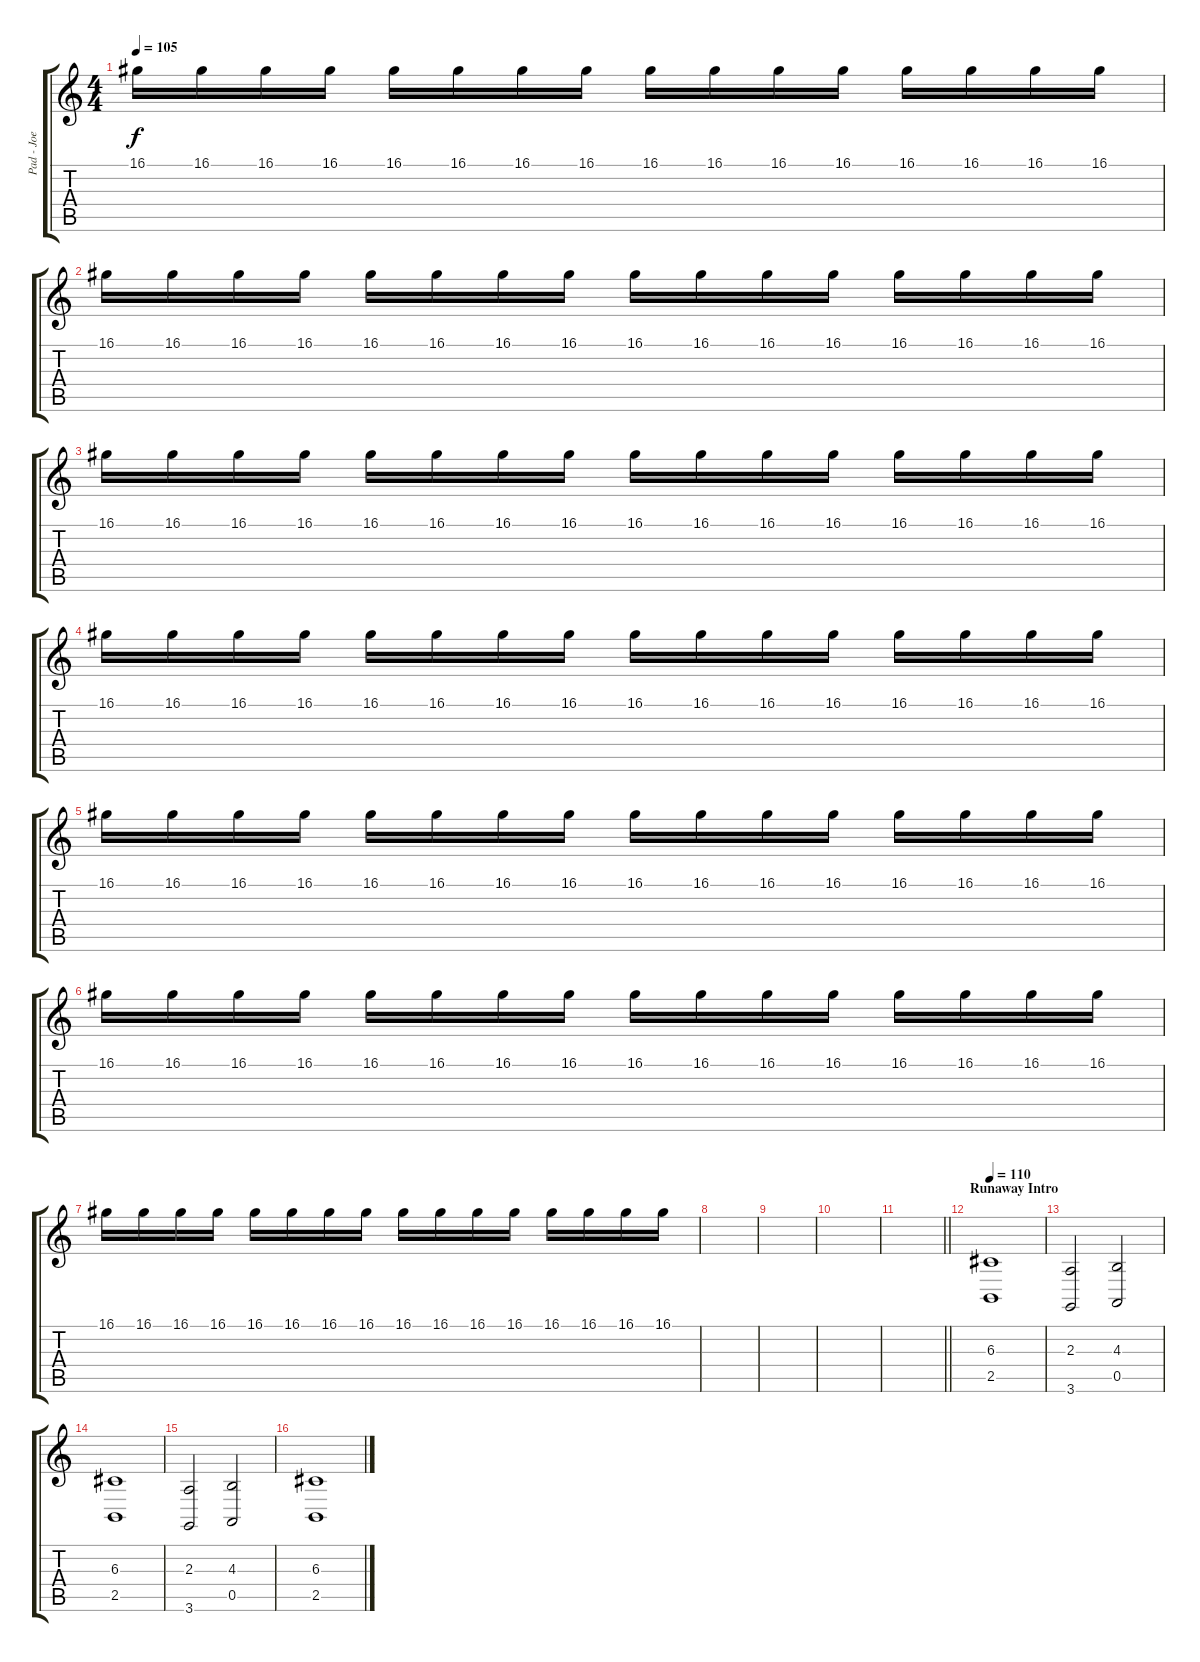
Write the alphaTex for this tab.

\track ("Pad - Joe Hahn" "Pad - Joe ") {instrument kalimba}
\staff {score tabs}
\tuning (E4 B3 G3 D3 A2 E2) {hide}
\ts (4 4)
\tempo 105
\clef g2
\ks c
16.1.16{dy f} 16.1.16 16.1.16 16.1.16 16.1.16 16.1.16 16.1.16 16.1.16 16.1.16 16.1.16 16.1.16 16.1.16 16.1.16 16.1.16 16.1.16 16.1.16 |
16.1.16 16.1.16 16.1.16 16.1.16 16.1.16 16.1.16 16.1.16 16.1.16 16.1.16 16.1.16 16.1.16 16.1.16 16.1.16 16.1.16 16.1.16 16.1.16 |
16.1.16 16.1.16 16.1.16 16.1.16 16.1.16 16.1.16 16.1.16 16.1.16 16.1.16 16.1.16 16.1.16 16.1.16 16.1.16 16.1.16 16.1.16 16.1.16 |
16.1.16 16.1.16 16.1.16 16.1.16 16.1.16 16.1.16 16.1.16 16.1.16 16.1.16 16.1.16 16.1.16 16.1.16 16.1.16 16.1.16 16.1.16 16.1.16 |
16.1.16 16.1.16 16.1.16 16.1.16 16.1.16 16.1.16 16.1.16 16.1.16 16.1.16 16.1.16 16.1.16 16.1.16 16.1.16 16.1.16 16.1.16 16.1.16 |
16.1.16 16.1.16 16.1.16 16.1.16 16.1.16 16.1.16 16.1.16 16.1.16 16.1.16 16.1.16 16.1.16 16.1.16 16.1.16 16.1.16 16.1.16 16.1.16 |
16.1.16 16.1.16 16.1.16 16.1.16 16.1.16 16.1.16 16.1.16 16.1.16 16.1.16 16.1.16 16.1.16 16.1.16 16.1.16 16.1.16 16.1.16 16.1.16 |
|
|
|
\barLineRight lightlight
|
\section ("" "Runaway Intro")
\tempo 110
(6.3 2.5).1{volume 9 instrument lead6voice} |
(2.3 3.6).2 (4.3 0.5).2 |
(6.3 2.5).1 |
(2.3 3.6).2 (4.3 0.5).2 |
(6.3 2.5).1
